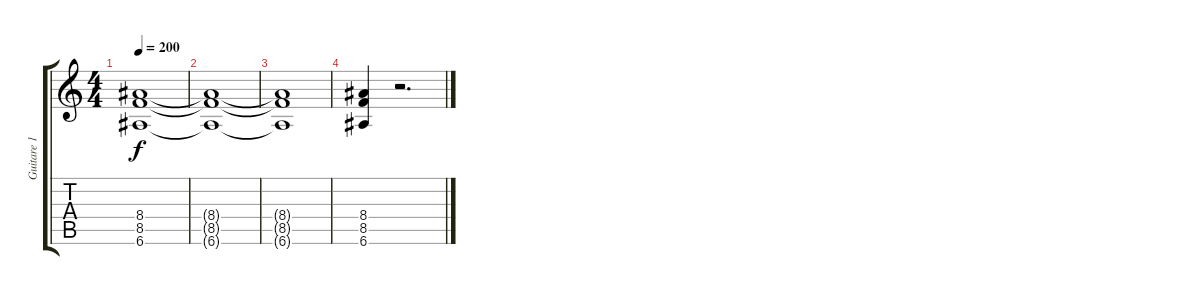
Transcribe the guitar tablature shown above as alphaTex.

\track ("Guitare 1" "Guitare 1") {instrument distortionguitar}
\staff {score tabs}
\tuning (E4 B3 G3 D3 A2 E2) {hide}
\ts (4 4)
\tempo 200
\clef g2
\ks c
(8.4 8.5 6.6).1{dy f} |
(8.4{t} 8.5{t} 6.6{t}).1 |
(8.4{t} 8.5{t} 6.6{t}).1 |
(8.4 8.5 6.6).4 r.2{d}
